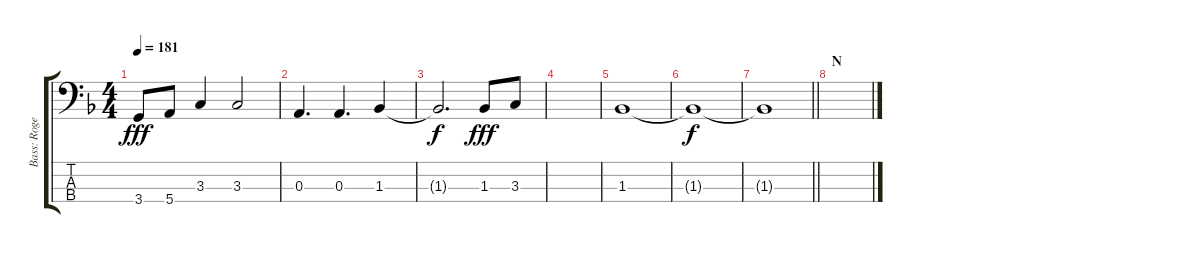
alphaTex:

\track ("Bass: Roger" "Bass: Roge") {instrument synthbass2}
\staff {score tabs}
\tuning (G2 D2 A1 E1) {hide}
\ts (4 4)
\tempo 181
\clef f4
\ks f
3.4.8{dy fff} 5.4.8 3.3.4 3.3.2 |
0.3.4{d} 0.3.4{d} 1.3.4 |
1.3{t}.2{d dy f} 1.3.8{dy fff} 3.3.8 |
|
1.3.1 |
1.3{t}.1{dy f} |
\barLineRight lightlight
1.3{t}.1 |
\section ("" "N")
